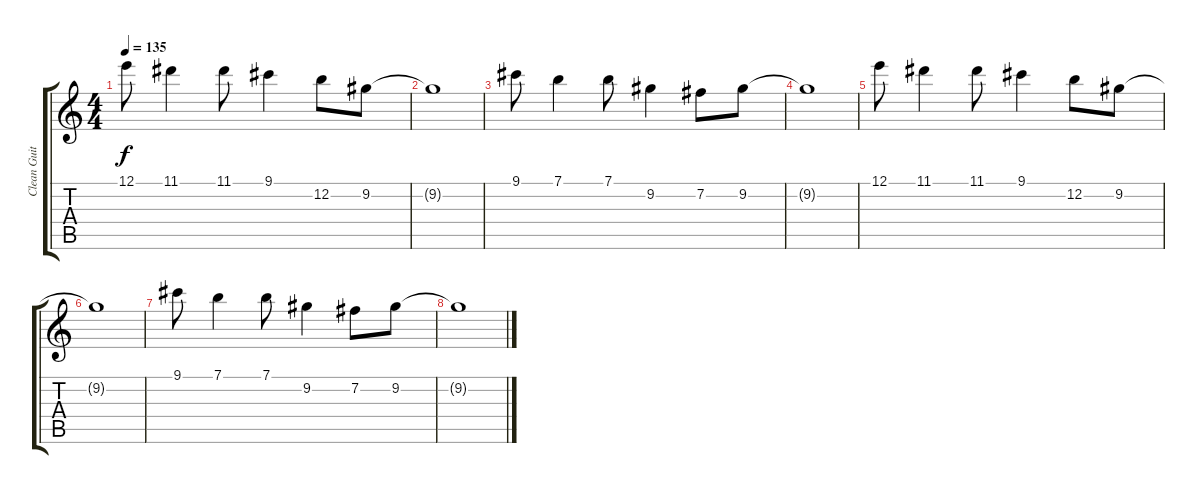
\track ("Clean Guitar" "Clean Guit") {instrument electricguitarclean}
\staff {score tabs}
\tuning (E4 B3 G3 D3 A2 E2) {hide}
\ts (4 4)
\tempo 135
\clef g2
\ks c
12.1.8{dy f} 11.1.4 11.1.8 9.1.4 12.2.8 9.2.8 |
9.2{t}.1 |
9.1.8 7.1.4 7.1.8 9.2.4 7.2.8 9.2.8 |
9.2{t}.1 |
12.1.8 11.1.4 11.1.8 9.1.4 12.2.8 9.2.8 |
9.2{t}.1 |
9.1.8 7.1.4 7.1.8 9.2.4 7.2.8 9.2.8 |
9.2{t}.1
